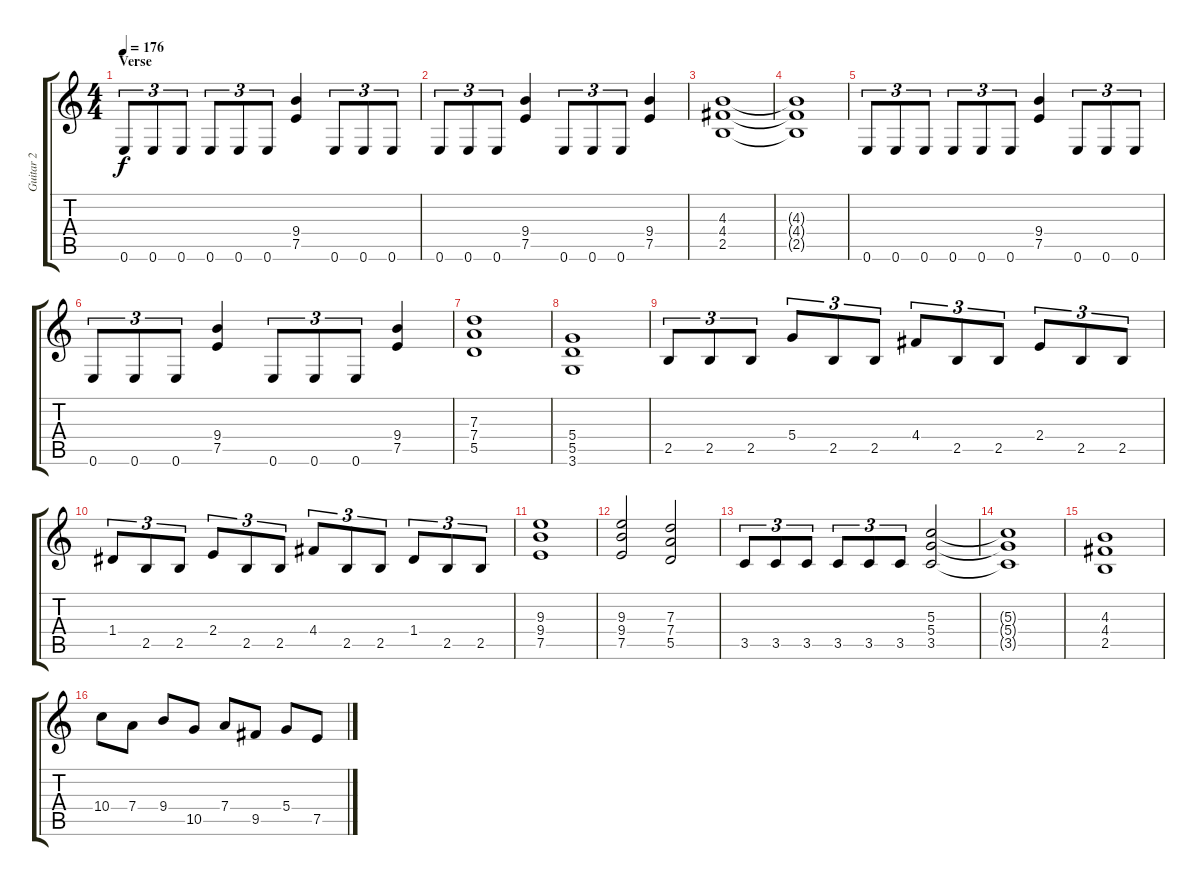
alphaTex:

\track ("Guitar 2" "Guitar 2") {instrument distortionguitar}
\staff {score tabs}
\tuning (E4 B3 G3 D3 A2 E2) {hide}
\ts (4 4)
\section ("" "Verse")
\tempo 176
\clef g2
\ks c
0.6.8{tu (3 2) dy f} 0.6.8{tu (3 2)} 0.6.8{tu (3 2)} 0.6.8{tu (3 2)} 0.6.8{tu (3 2)} 0.6.8{tu (3 2)} (9.4 7.5).4 0.6.8{tu (3 2)} 0.6.8{tu (3 2)} 0.6.8{tu (3 2)} |
0.6.8{tu (3 2)} 0.6.8{tu (3 2)} 0.6.8{tu (3 2)} (9.4 7.5).4 0.6.8{tu (3 2)} 0.6.8{tu (3 2)} 0.6.8{tu (3 2)} (9.4 7.5).4 |
(4.3 4.4 2.5).1 |
(4.3{t} 4.4{t} 2.5{t}).1 |
0.6.8{tu (3 2)} 0.6.8{tu (3 2)} 0.6.8{tu (3 2)} 0.6.8{tu (3 2)} 0.6.8{tu (3 2)} 0.6.8{tu (3 2)} (9.4 7.5).4 0.6.8{tu (3 2)} 0.6.8{tu (3 2)} 0.6.8{tu (3 2)} |
0.6.8{tu (3 2)} 0.6.8{tu (3 2)} 0.6.8{tu (3 2)} (9.4 7.5).4 0.6.8{tu (3 2)} 0.6.8{tu (3 2)} 0.6.8{tu (3 2)} (9.4 7.5).4 |
(7.3 7.4 5.5).1 |
(5.4 5.5 3.6).1 |
2.5.8{tu (3 2)} 2.5.8{tu (3 2)} 2.5.8{tu (3 2)} 5.4.8{tu (3 2)} 2.5.8{tu (3 2)} 2.5.8{tu (3 2)} 4.4.8{tu (3 2)} 2.5.8{tu (3 2)} 2.5.8{tu (3 2)} 2.4.8{tu (3 2)} 2.5.8{tu (3 2)} 2.5.8{tu (3 2)} |
1.4.8{tu (3 2)} 2.5.8{tu (3 2)} 2.5.8{tu (3 2)} 2.4.8{tu (3 2)} 2.5.8{tu (3 2)} 2.5.8{tu (3 2)} 4.4.8{tu (3 2)} 2.5.8{tu (3 2)} 2.5.8{tu (3 2)} 1.4.8{tu (3 2)} 2.5.8{tu (3 2)} 2.5.8{tu (3 2)} |
(9.3 9.4 7.5).1 |
(9.3 9.4 7.5).2 (7.3 7.4 5.5).2 |
3.5.8{tu (3 2)} 3.5.8{tu (3 2)} 3.5.8{tu (3 2)} 3.5.8{tu (3 2)} 3.5.8{tu (3 2)} 3.5.8{tu (3 2)} (5.3 5.4 3.5).2 |
(5.3{t} 5.4{t} 3.5{t}).1 |
(4.3 4.4 2.5).1 |
10.4.8 7.4.8 9.4.8 10.5.8 7.4.8 9.5.8 5.4.8 7.5.8
